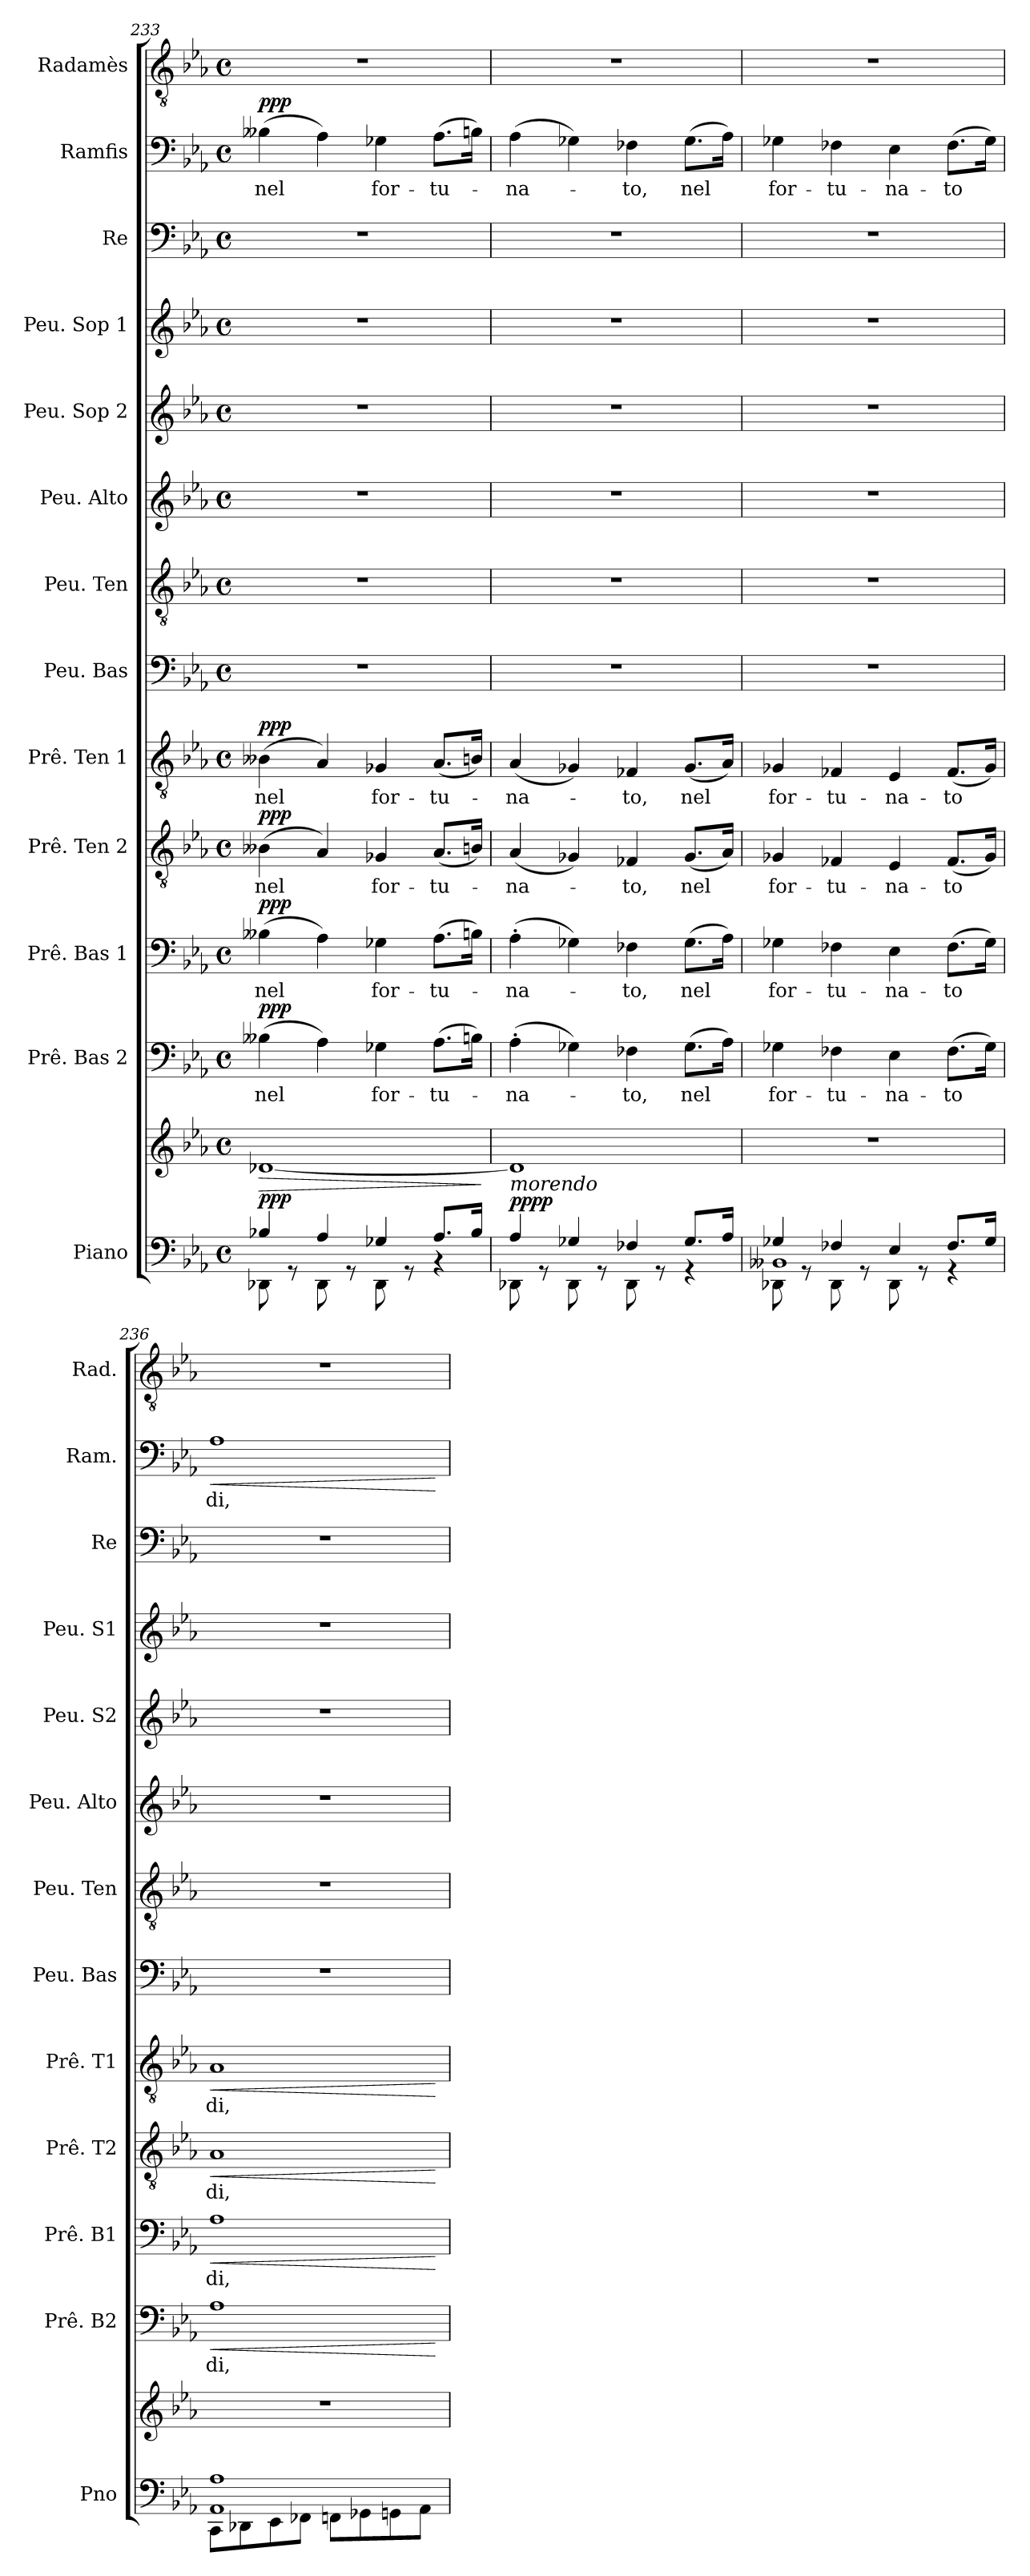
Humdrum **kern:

**kern	**kern	**dynam	**kern	**text	**dynam	**kern	**text	**dynam	**kern	**text	**dynam	**kern	**text	**dynam	**kern	**kern	**kern	**kern	**kern	**kern	**kern	**text	**dynam	**kern
*part13	*part13	*part13	*part12	*part12	*part12	*part11	*part11	*part11	*part10	*part10	*part10	*part9	*part9	*part9	*part8	*part7	*part6	*part5	*part4	*part3	*part2	*part2	*part2	*part1
*staff14	*staff13	*staff13/14	*staff12	*staff12	*staff12	*staff11	*staff11	*staff11	*staff10	*staff10	*staff10	*staff9	*staff9	*staff9	*staff8	*staff7	*staff6	*staff5	*staff4	*staff3	*staff2	*staff2	*staff2	*staff1
*I"Piano	*	*	*I"Prê. Bas 2	*	*	*I"Prê. Bas 1	*	*	*I"Prê. Ten 2	*	*	*I"Prê. Ten 1	*	*	*I"Peu. Bas	*I"Peu. Ten	*I"Peu. Alto	*I"Peu. Sop 2	*I"Peu. Sop 1	*I"Re	*I"Ramfis	*	*	*I"Radamès
*I'Pno	*	*	*I'Prê. B2	*	*	*I'Prê. B1	*	*	*I'Prê. T2	*	*	*I'Prê. T1	*	*	*I'Peu. Bas	*I'Peu. Ten	*I'Peu. Alto	*I'Peu. S2	*I'Peu. S1	*I'Re	*I'Ram.	*	*	*I'Rad.
!!LO:PB:g=z
*clefF4	*clefG2	*	*clefF4	*	*	*clefF4	*	*	*clefGv2	*	*	*clefGv2	*	*	*clefF4	*clefGv2	*clefG2	*clefG2	*clefG2	*clefF4	*clefF4	*	*	*clefGv2
*k[b-e-a-]	*k[b-e-a-]	*	*k[b-e-a-]	*	*	*k[b-e-a-]	*	*	*k[b-e-a-]	*	*	*k[b-e-a-]	*	*	*k[b-e-a-]	*k[b-e-a-]	*k[b-e-a-]	*k[b-e-a-]	*k[b-e-a-]	*k[b-e-a-]	*k[b-e-a-]	*	*	*k[b-e-a-]
*M4/4	*M4/4	*	*M4/4	*	*	*M4/4	*	*	*M4/4	*	*	*M4/4	*	*	*M4/4	*M4/4	*M4/4	*M4/4	*M4/4	*M4/4	*M4/4	*	*	*M4/4
*met(c)	*met(c)	*	*met(c)	*	*	*met(c)	*	*	*met(c)	*	*	*met(c)	*	*	*met(c)	*met(c)	*met(c)	*met(c)	*met(c)	*met(c)	*met(c)	*	*	*met(c)
=233	=233	=233	=233	=233	=233	=233	=233	=233	=233	=233	=233	=233	=233	=233	=233	=233	=233	=233	=233	=233	=233	=233	=233	=233
*^	*	*	*	*	*	*	*	*	*	*	*	*	*	*	*	*	*	*	*	*	*	*	*	*
!	!	!	!LO:HP:b	!	!LO:LY:b:color=#0055FF	!	!	!LO:LY:b:color=#0055FF	!	!	!LO:LY:b:color=#0055FF	!	!	!LO:LY:b:color=#AA0000	!	!	!	!	!	!	!	!	!LO:LY:b:color=#0055FF	!	!
!	!	!	!LO:DY:n=1:a=2	!	!	!LO:DY:a	!	!	!LO:DY:a	!	!	!LO:DY:a	!	!	!LO:DY:a	!	!	!	!	!	!	!	!	!LO:DY:a	!
4B-X/	8DD-X\	[1d-X	> ppp	(>4B--X\	nel	ppp	(>4B--X\	nel	ppp	(>4B--X\	nel	ppp	(>4B--X\	nel	ppp	1r	1r	1r	1r	1r	1r	(>4B--X\	nel	ppp	1r
.	8rGG	.	.	.	.	.	.	.	.	.	.	.	.	.	.	.	.	.	.	.	.	.	.	.	.
4A-/	8DD-\	.	.	4A-\)	.	.	4A-\)	.	.	4A-/)	.	.	4A-/)	.	.	.	.	.	.	.	.	4A-\)	.	.	.
.	8rGG	.	.	.	.	.	.	.	.	.	.	.	.	.	.	.	.	.	.	.	.	.	.	.	.
!	!	!	!	!	!LO:LY:b:color=#0055FF	!	!	!LO:LY:b:color=#0055FF	!	!	!LO:LY:b:color=#0055FF	!	!	!LO:LY:b:color=#AA0000	!	!	!	!	!	!	!	!	!LO:LY:b:color=#0055FF	!	!
4G-X/	8DD-\	.	.	4G-X\	for-	.	4G-X\	for-	.	4G-X/	for-	.	4G-X/	for-	.	.	.	.	.	.	.	4G-X\	for-	.	.
.	8rGG	.	.	.	.	.	.	.	.	.	.	.	.	.	.	.	.	.	.	.	.	.	.	.	.
!	!	!	!	!	!LO:LY:b:color=#0055FF	!	!	!LO:LY:b:color=#0055FF	!	!	!LO:LY:b:color=#0055FF	!	!	!LO:LY:b:color=#AA0000	!	!	!	!	!	!	!	!	!LO:LY:b:color=#0055FF	!	!
8.A-/L	4rBB	.	.	(>8.A-\L	-tu-	.	(>8.A-\L	-tu-	.	(<8.A-/L	-tu-	.	(<8.A-/L	-tu-	.	.	.	.	.	.	.	(>8.A-\L	-tu-	.	.
16B-/Jk	.	.	.	16Bn\Jk)	.	.	16Bn\Jk)	.	.	16Bn/Jk)	.	.	16Bn/Jk)	.	.	.	.	.	.	.	.	16Bn\Jk)	.	.	.
*v	*v	*	*	*	*	*	*	*	*	*	*	*	*	*	*	*	*	*	*	*	*	*	*	*	*
.	.	]	.	.	.	.	.	.	.	.	.	.	.	.	.	.	.	.	.	.	.	.	.	.
=234	=234	=234	=234	=234	=234	=234	=234	=234	=234	=234	=234	=234	=234	=234	=234	=234	=234	=234	=234	=234	=234	=234	=234	=234
*^	*	*	*	*	*	*	*	*	*	*	*	*	*	*	*	*	*	*	*	*	*	*	*	*
!LO:TX:a:i:t=morendo	!	!	!	!	!	!	!	!	!	!	!	!	!	!	!	!	!	!	!	!	!	!	!	!	!
!	!	!	!LO:DY:a=2	!	!LO:LY:b:color=#0055FF	!	!	!LO:LY:b:color=#0055FF	!	!	!LO:LY:b:color=#0055FF	!	!	!LO:LY:b:color=#AA0000	!	!	!	!	!	!	!	!	!LO:LY:b:color=#0055FF	!	!
4A-/	8DD-X\	1d-]	pppp	(>4A-'\	-na-	.	(>4A-'\	-na-	.	(<4A-/	-na-	.	(<4A-/	-na-	.	1r	1r	1r	1r	1r	1r	(>4A-\	-na-	.	1r
.	8rGG	.	.	.	.	.	.	.	.	.	.	.	.	.	.	.	.	.	.	.	.	.	.	.	.
4G-X/	8DD-\	.	.	4G-X\)	.	.	4G-X\)	.	.	4G-X/)	.	.	4G-X/)	.	.	.	.	.	.	.	.	4G-X\)	.	.	.
.	8rGG	.	.	.	.	.	.	.	.	.	.	.	.	.	.	.	.	.	.	.	.	.	.	.	.
!	!	!	!	!	!LO:LY:b:color=#0055FF	!	!	!LO:LY:b:color=#0055FF	!	!	!LO:LY:b:color=#0055FF	!	!	!LO:LY:b:color=#AA0000	!	!	!	!	!	!	!	!	!LO:LY:b:color=#0055FF	!	!
4F-X/	8DD-\	.	.	4F-X\	-to,	.	4F-X\	-to,	.	4F-X/	-to,	.	4F-X/	-to,	.	.	.	.	.	.	.	4F-X\	-to,	.	.
.	8rGG	.	.	.	.	.	.	.	.	.	.	.	.	.	.	.	.	.	.	.	.	.	.	.	.
!	!	!	!	!	!LO:LY:b:color=#0055FF	!	!	!LO:LY:b:color=#0055FF	!	!	!LO:LY:b:color=#0055FF	!	!	!LO:LY:b:color=#AA0000	!	!	!	!	!	!	!	!	!LO:LY:b:color=#0055FF	!	!
8.G-/L	4rGG	.	.	(>8.G-\L	nel	.	(>8.G-\L	nel	.	(<8.G-/L	nel	.	(<8.G-/L	nel	.	.	.	.	.	.	.	(>8.G-\L	nel	.	.
16A-/Jk	.	.	.	16A-\Jk)	.	.	16A-\Jk)	.	.	16A-/Jk)	.	.	16A-/Jk)	.	.	.	.	.	.	.	.	16A-\Jk)	.	.	.
=235	=235	=235	=235	=235	=235	=235	=235	=235	=235	=235	=235	=235	=235	=235	=235	=235	=235	=235	=235	=235	=235	=235	=235	=235	=235
*	*^	*	*	*	*	*	*	*	*	*	*	*	*	*	*	*	*	*	*	*	*	*	*	*	*
!	!	!	!	!	!	!LO:LY:b:color=#0055FF	!	!	!LO:LY:b:color=#0055FF	!	!	!LO:LY:b:color=#0055FF	!	!	!LO:LY:b:color=#AA0000	!	!	!	!	!	!	!	!	!LO:LY:b:color=#0055FF	!	!
4G-X/	8DD-X\	1BB--X	1r	.	4G-X\	for-	.	4G-X\	for-	.	4G-X/	for-	.	4G-X/	for-	.	1r	1r	1r	1r	1r	1r	4G-X\	for-	.	1r
.	8rGG	.	.	.	.	.	.	.	.	.	.	.	.	.	.	.	.	.	.	.	.	.	.	.	.	.
!	!	!	!	!	!	!LO:LY:b:color=#0055FF	!	!	!LO:LY:b:color=#0055FF	!	!	!LO:LY:b:color=#0055FF	!	!	!LO:LY:b:color=#AA0000	!	!	!	!	!	!	!	!	!LO:LY:b:color=#0055FF	!	!
4F-X/	8DD-\	.	.	.	4F-X\	-tu-	.	4F-X\	-tu-	.	4F-X/	-tu-	.	4F-X/	-tu-	.	.	.	.	.	.	.	4F-X\	-tu-	.	.
.	8rGG	.	.	.	.	.	.	.	.	.	.	.	.	.	.	.	.	.	.	.	.	.	.	.	.	.
!	!	!	!	!	!	!LO:LY:b:color=#0055FF	!	!	!LO:LY:b:color=#0055FF	!	!	!LO:LY:b:color=#0055FF	!	!	!LO:LY:b:color=#AA0000	!	!	!	!	!	!	!	!	!LO:LY:b:color=#0055FF	!	!
4E-/	8DD-\	.	.	.	4E-\	-na-	.	4E-\	-na-	.	4E-/	-na-	.	4E-/	-na-	.	.	.	.	.	.	.	4E-\	-na-	.	.
.	8rGG	.	.	.	.	.	.	.	.	.	.	.	.	.	.	.	.	.	.	.	.	.	.	.	.	.
!	!	!	!	!	!	!LO:LY:b:color=#0055FF	!	!	!LO:LY:b:color=#0055FF	!	!	!LO:LY:b:color=#0055FF	!	!	!LO:LY:b:color=#AA0000	!	!	!	!	!	!	!	!	!LO:LY:b:color=#0055FF	!	!
8.F-/L	4rGG	.	.	.	(>8.F-\L	-to	.	(>8.F-\L	-to	.	(<8.F-/L	-to	.	(<8.F-/L	-to	.	.	.	.	.	.	.	(>8.F-\L	-to	.	.
16G-/Jk	.	.	.	.	16G-\Jk)	.	.	16G-\Jk)	.	.	16G-/Jk)	.	.	16G-/Jk)	.	.	.	.	.	.	.	.	16G-\Jk)	.	.	.
*	*v	*v	*	*	*	*	*	*	*	*	*	*	*	*	*	*	*	*	*	*	*	*	*	*	*	*
=236	=236	=236	=236	=236	=236	=236	=236	=236	=236	=236	=236	=236	=236	=236	=236	=236	=236	=236	=236	=236	=236	=236	=236	=236	=236
!	!	!	!	!	!LO:LY:b:color=#0055FF	!LO:HP:b	!	!LO:LY:b:color=#0055FF	!LO:HP:b	!	!LO:LY:b:color=#0055FF	!LO:HP:b	!	!LO:LY:b:color=#AA0000	!LO:HP:b	!	!	!	!	!	!	!	!LO:LY:b:color=#0055FF	!LO:HP:b	!
1AA- 1A-	8CC\L	1r	.	1A-	di,	<	1A-	di,	<	1A-	di,	<	1A-	di,	<	1r	1r	1r	1r	1r	1r	1A-	di,	<	1r
.	8DD-X\	.	.	.	.	.	.	.	.	.	.	.	.	.	.	.	.	.	.	.	.	.	.	.	.
.	8EE-\	.	.	.	.	.	.	.	.	.	.	.	.	.	.	.	.	.	.	.	.	.	.	.	.
.	8FF-X\J	.	.	.	.	.	.	.	.	.	.	.	.	.	.	.	.	.	.	.	.	.	.	.	.
.	8FFn\L	.	.	.	.	.	.	.	.	.	.	.	.	.	.	.	.	.	.	.	.	.	.	.	.
.	8GG-X\	.	.	.	.	.	.	.	.	.	.	.	.	.	.	.	.	.	.	.	.	.	.	.	.
.	8GGn\	.	.	.	.	.	.	.	.	.	.	.	.	.	.	.	.	.	.	.	.	.	.	.	.
.	8AA-\J	.	.	.	.	.	.	.	.	.	.	.	.	.	.	.	.	.	.	.	.	.	.	.	.
*v	*v	*	*	*	*	*	*	*	*	*	*	*	*	*	*	*	*	*	*	*	*	*	*	*	*
.	.	.	.	.	[	.	.	[	.	.	[	.	.	[	.	.	.	.	.	.	.	.	[	.
=	=	=	=	=	=	=	=	=	=	=	=	=	=	=	=	=	=	=	=	=	=	=	=	=
*-	*-	*-	*-	*-	*-	*-	*-	*-	*-	*-	*-	*-	*-	*-	*-	*-	*-	*-	*-	*-	*-	*-	*-	*-
